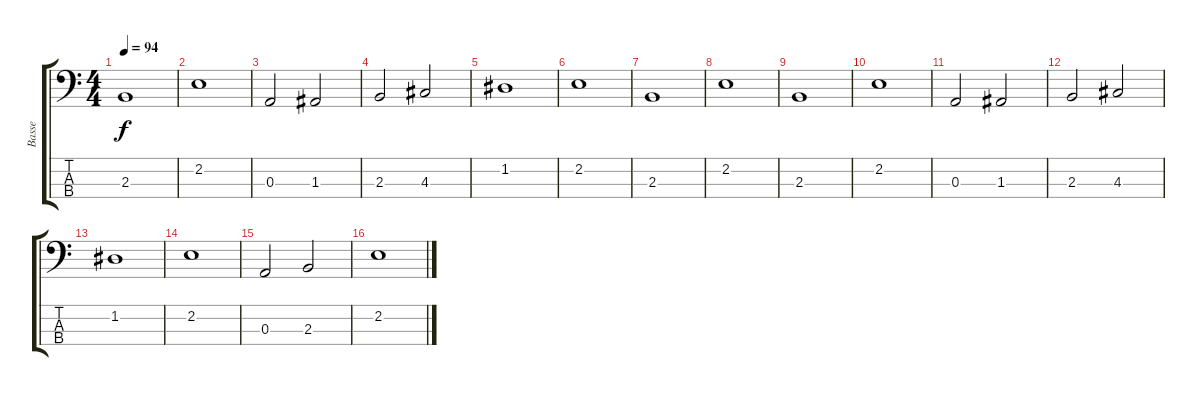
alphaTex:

\track ("Basse" "Basse") {instrument electricbassfinger}
\staff {score tabs}
\tuning (G2 D2 A1 E1) {hide}
\ts (4 4)
\tempo 94
\clef f4
\ks c
2.3.1{dy f} |
2.2.1 |
0.3.2 1.3.2 |
2.3.2 4.3.2 |
1.2.1 |
2.2.1 |
2.3.1 |
2.2.1 |
2.3.1 |
2.2.1 |
0.3.2 1.3.2 |
2.3.2 4.3.2 |
1.2.1 |
2.2.1 |
0.3.2 2.3.2 |
2.2.1
